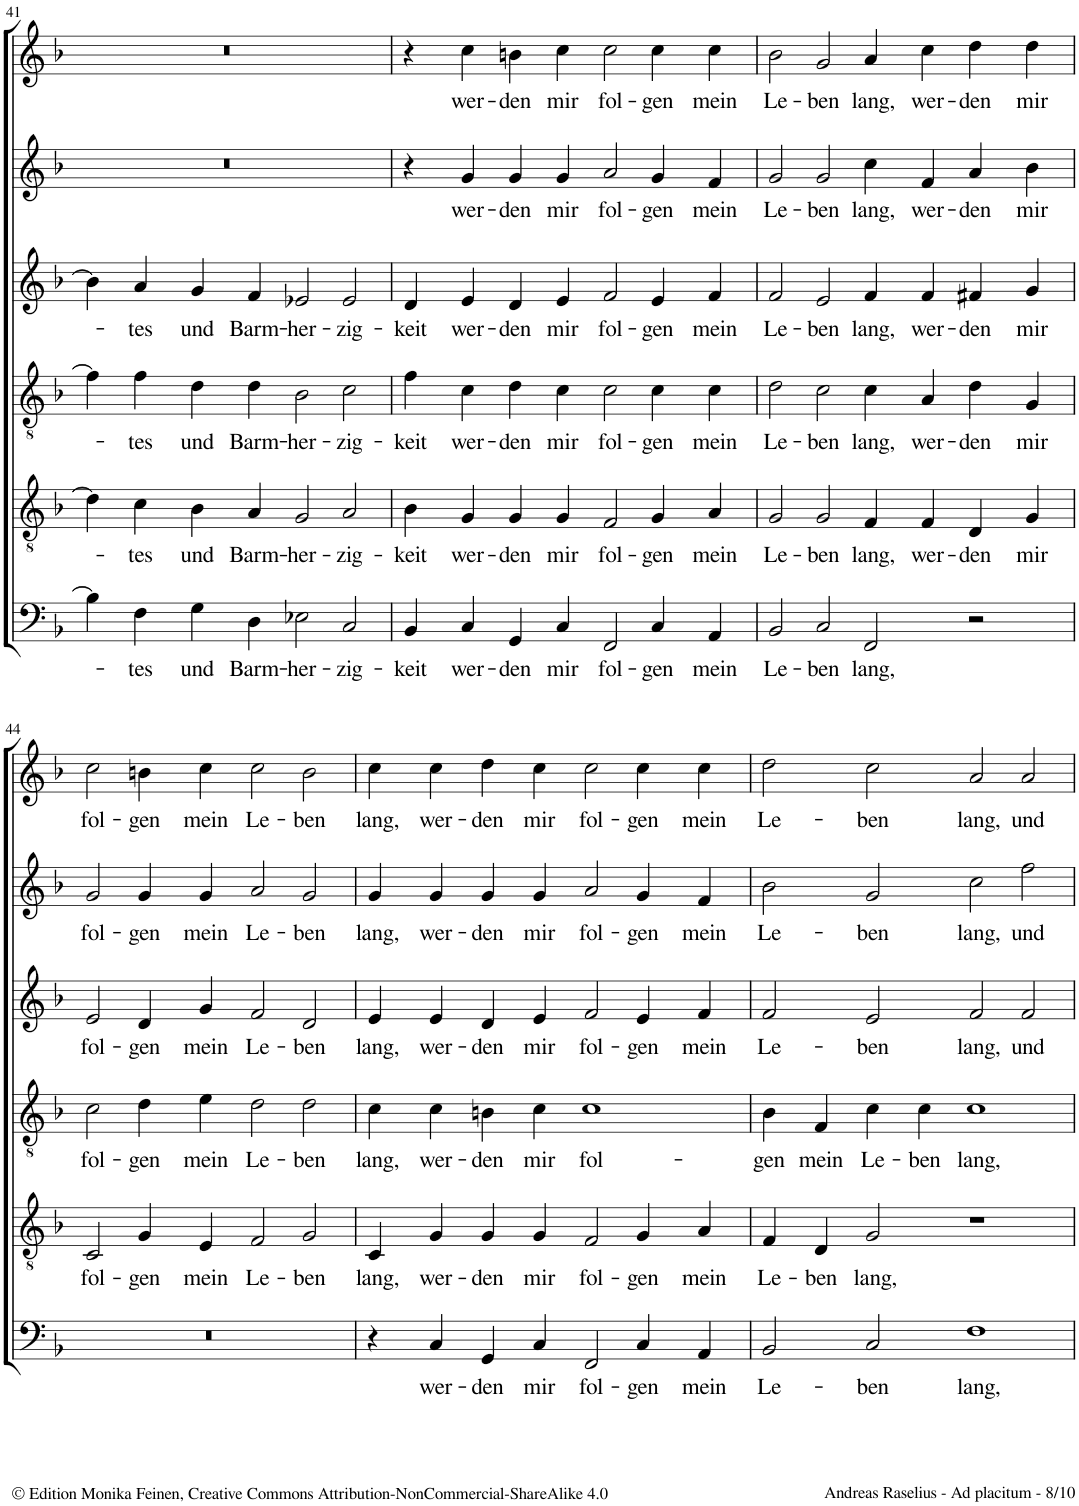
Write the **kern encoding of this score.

**kern	**text	**kern	**text	**kern	**text	**kern	**text	**kern	**text	**kern	**text
*part6	*part6	*part5	*part5	*part4	*part4	*part3	*part3	*part2	*part2	*part1	*part1
*staff6	*staff6	*staff5	*staff5	*staff4	*staff4	*staff3	*staff3	*staff2	*staff2	*staff1	*staff1
*I"Bassus	*	*I"Tenor	*	*I"Quintus	*	*I"Altus	*	*I"Sextus	*	*I"Cantus	*
!!LO:PB:g=z
*clefF4	*	*clefGv2	*	*clefGv2	*	*clefG2	*	*clefG2	*	*clefG2	*
*k[b-]	*	*k[b-]	*	*k[b-]	*	*k[b-]	*	*k[b-]	*	*k[b-]	*
*M4/2	*	*M4/2	*	*M4/2	*	*M4/2	*	*M4/2	*	*M4/2	*
*met(c)	*	*met(c)	*	*met(c)	*	*met(c)	*	*met(c)	*	*met(c)	*
=41	=41	=41	=41	=41	=41	=41	=41	=41	=41	=41	=41
4B-\]	.	4d\]	.	4f\]	.	4b-\]	.	0r	.	0r	.
!	!LO:LY:b	!	!LO:LY:b	!	!LO:LY:b	!	!LO:LY:b	!	!	!	!
4F\	-tes	4c\	-tes	4f\	-tes	4a/	-tes	.	.	.	.
!	!LO:LY:b	!	!LO:LY:b	!	!LO:LY:b	!	!LO:LY:b	!	!	!	!
4G\	und	4B-\	und	4d\	und	4g/	und	.	.	.	.
!	!LO:LY:b	!	!LO:LY:b	!	!LO:LY:b	!	!LO:LY:b	!	!	!	!
4D\	Barm-	4A/	Barm-	4d\	Barm-	4f/	Barm-	.	.	.	.
!	!LO:LY:b	!	!LO:LY:b	!	!LO:LY:b	!	!LO:LY:b	!	!	!	!
2E-X\	-her-	2G/	-her-	2B-\	-her-	2e-X/	-her-	.	.	.	.
!	!LO:LY:b	!	!LO:LY:b	!	!LO:LY:b	!	!LO:LY:b	!	!	!	!
2C/	-zig-	2A/	-zig-	2c\	-zig-	2e-/	-zig-	.	.	.	.
=42	=42	=42	=42	=42	=42	=42	=42	=42	=42	=42	=42
!	!LO:LY:b	!	!LO:LY:b	!	!LO:LY:b	!	!LO:LY:b	!	!	!	!
4BB-/	-keit	4B-\	-keit	4f\	-keit	4d/	-keit	4r	.	4r	.
!	!LO:LY:b	!	!LO:LY:b	!	!LO:LY:b	!	!LO:LY:b	!	!LO:LY:b	!	!LO:LY:b
4C/	wer-	4G/	wer-	4c\	wer-	4e/	wer-	4g/	wer-	4cc\	wer-
!	!LO:LY:b	!	!LO:LY:b	!	!LO:LY:b	!	!LO:LY:b	!	!LO:LY:b	!	!LO:LY:b
4GG/	-den	4G/	-den	4d\	-den	4d/	-den	4g/	-den	4bn\	-den
!	!LO:LY:b	!	!LO:LY:b	!	!LO:LY:b	!	!LO:LY:b	!	!LO:LY:b	!	!LO:LY:b
4C/	mir	4G/	mir	4c\	mir	4e/	mir	4g/	mir	4cc\	mir
!	!LO:LY:b	!	!LO:LY:b	!	!LO:LY:b	!	!LO:LY:b	!	!LO:LY:b	!	!LO:LY:b
2FF/	fol-	2F/	fol-	2c\	fol-	2f/	fol-	2a/	fol-	2cc\	fol-
!	!LO:LY:b	!	!LO:LY:b	!	!LO:LY:b	!	!LO:LY:b	!	!LO:LY:b	!	!LO:LY:b
4C/	-gen	4G/	-gen	4c\	-gen	4e/	-gen	4g/	-gen	4cc\	-gen
!	!LO:LY:b	!	!LO:LY:b	!	!LO:LY:b	!	!LO:LY:b	!	!LO:LY:b	!	!LO:LY:b
4AA/	mein	4A/	mein	4c\	mein	4f/	mein	4f/	mein	4cc\	mein
=43	=43	=43	=43	=43	=43	=43	=43	=43	=43	=43	=43
!	!LO:LY:b	!	!LO:LY:b	!	!LO:LY:b	!	!LO:LY:b	!	!LO:LY:b	!	!LO:LY:b
2BB-/	Le-	2G/	Le-	2d\	Le-	2f/	Le-	2g/	Le-	2b-\	Le-
!	!LO:LY:b	!	!LO:LY:b	!	!LO:LY:b	!	!LO:LY:b	!	!LO:LY:b	!	!LO:LY:b
2C/	-ben	2G/	-ben	2c\	-ben	2e/	-ben	2g/	-ben	2g/	-ben
!	!LO:LY:b	!	!LO:LY:b	!	!LO:LY:b	!	!LO:LY:b	!	!LO:LY:b	!	!LO:LY:b
2FF/	lang,	4F/	lang,	4c\	lang,	4f/	lang,	4cc\	lang,	4a/	lang,
!	!	!	!LO:LY:b	!	!LO:LY:b	!	!LO:LY:b	!	!LO:LY:b	!	!LO:LY:b
.	.	4F/	wer-	4A/	wer-	4f/	wer-	4f/	wer-	4cc\	wer-
!	!	!	!LO:LY:b	!	!LO:LY:b	!	!LO:LY:b	!	!LO:LY:b	!	!LO:LY:b
2r	.	4D/	-den	4d\	-den	4f#X/	-den	4a/	-den	4dd\	-den
!	!	!	!LO:LY:b	!	!LO:LY:b	!	!LO:LY:b	!	!LO:LY:b	!	!LO:LY:b
.	.	4G/	mir	4G/	mir	4g/	mir	4b-\	mir	4dd\	mir
!!LO:LB:g=z
=44	=44	=44	=44	=44	=44	=44	=44	=44	=44	=44	=44
!	!	!	!LO:LY:b	!	!LO:LY:b	!	!LO:LY:b	!	!LO:LY:b	!	!LO:LY:b
0r	.	2C/	fol-	2c\	fol-	2e/	fol-	2g/	fol-	2cc\	fol-
!	!	!	!LO:LY:b	!	!LO:LY:b	!	!LO:LY:b	!	!LO:LY:b	!	!LO:LY:b
.	.	4G/	-gen	4d\	-gen	4d/	-gen	4g/	-gen	4bn\	-gen
!	!	!	!LO:LY:b	!	!LO:LY:b	!	!LO:LY:b	!	!LO:LY:b	!	!LO:LY:b
.	.	4E/	mein	4e\	mein	4g/	mein	4g/	mein	4cc\	mein
!	!	!	!LO:LY:b	!	!LO:LY:b	!	!LO:LY:b	!	!LO:LY:b	!	!LO:LY:b
.	.	2F/	Le-	2d\	Le-	2f/	Le-	2a/	Le-	2cc\	Le-
!	!	!	!LO:LY:b	!	!LO:LY:b	!	!LO:LY:b	!	!LO:LY:b	!	!LO:LY:b
.	.	2G/	-ben	2d\	-ben	2d/	-ben	2g/	-ben	2b\	-ben
=45	=45	=45	=45	=45	=45	=45	=45	=45	=45	=45	=45
!	!	!	!LO:LY:b	!	!LO:LY:b	!	!LO:LY:b	!	!LO:LY:b	!	!LO:LY:b
4r	.	4C/	lang,	4c\	lang,	4e/	lang,	4g/	lang,	4cc\	lang,
!	!LO:LY:b	!	!LO:LY:b	!	!LO:LY:b	!	!LO:LY:b	!	!LO:LY:b	!	!LO:LY:b
4C/	wer-	4G/	wer-	4c\	wer-	4e/	wer-	4g/	wer-	4cc\	wer-
!	!LO:LY:b	!	!LO:LY:b	!	!LO:LY:b	!	!LO:LY:b	!	!LO:LY:b	!	!LO:LY:b
4GG/	-den	4G/	-den	4Bn\	-den	4d/	-den	4g/	-den	4dd\	-den
!	!LO:LY:b	!	!LO:LY:b	!	!LO:LY:b	!	!LO:LY:b	!	!LO:LY:b	!	!LO:LY:b
4C/	mir	4G/	mir	4c\	mir	4e/	mir	4g/	mir	4cc\	mir
!	!LO:LY:b	!	!LO:LY:b	!	!LO:LY:b	!	!LO:LY:b	!	!LO:LY:b	!	!LO:LY:b
2FF/	fol-	2F/	fol-	1c	fol-	2f/	fol-	2a/	fol-	2cc\	fol-
!	!LO:LY:b	!	!LO:LY:b	!	!	!	!LO:LY:b	!	!LO:LY:b	!	!LO:LY:b
4C/	-gen	4G/	-gen	.	.	4e/	-gen	4g/	-gen	4cc\	-gen
!	!LO:LY:b	!	!LO:LY:b	!	!	!	!LO:LY:b	!	!LO:LY:b	!	!LO:LY:b
4AA/	mein	4A/	mein	.	.	4f/	mein	4f/	mein	4cc\	mein
=46	=46	=46	=46	=46	=46	=46	=46	=46	=46	=46	=46
!	!LO:LY:b	!	!LO:LY:b	!	!LO:LY:b	!	!LO:LY:b	!	!LO:LY:b	!	!LO:LY:b
2BB-/	Le-	4F/	Le-	4B-\	-gen	2f/	Le-	2b-\	Le-	2dd\	Le-
!	!	!	!LO:LY:b	!	!LO:LY:b	!	!	!	!	!	!
.	.	4D/	-ben	4F/	mein	.	.	.	.	.	.
!	!LO:LY:b	!	!LO:LY:b	!	!LO:LY:b	!	!LO:LY:b	!	!LO:LY:b	!	!LO:LY:b
2C/	-ben	2G/	lang,	4c\	Le-	2e/	-ben	2g/	-ben	2cc\	-ben
!	!	!	!	!	!LO:LY:b	!	!	!	!	!	!
.	.	.	.	4c\	-ben	.	.	.	.	.	.
!	!LO:LY:b	!	!	!	!LO:LY:b	!	!LO:LY:b	!	!LO:LY:b	!	!LO:LY:b
1F	lang,	1r	.	1c	lang,	2f/	lang,	2cc\	lang,	2a/	lang,
!	!	!	!	!	!	!	!LO:LY:b	!	!LO:LY:b	!	!LO:LY:b
.	.	.	.	.	.	2f/	und	2ff\	und	2a/	und
=	=	=	=	=	=	=	=	=	=	=	=
*-	*-	*-	*-	*-	*-	*-	*-	*-	*-	*-	*-
